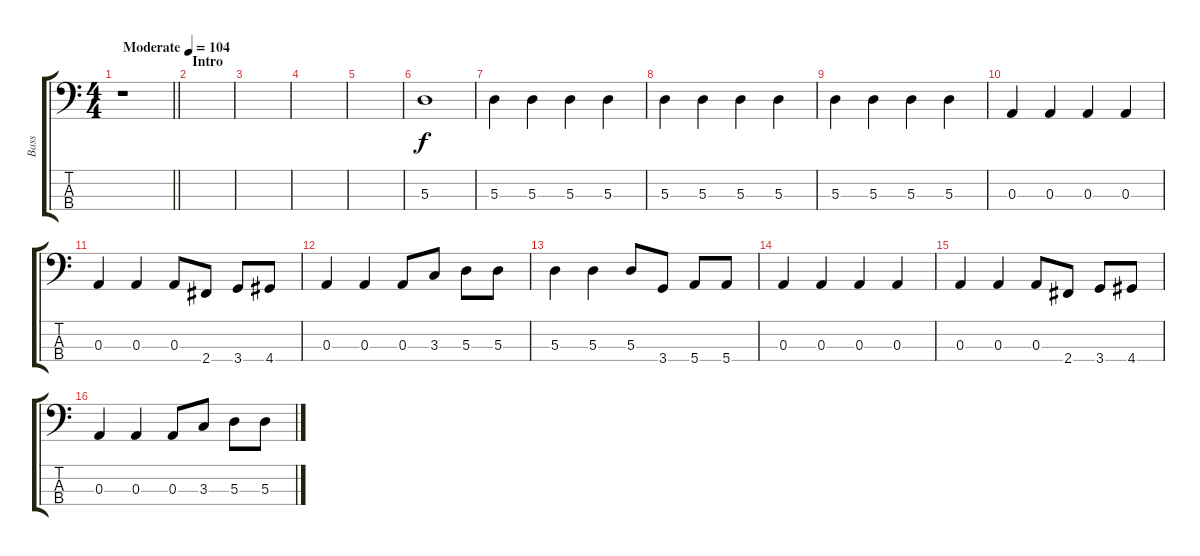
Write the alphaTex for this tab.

\track ("Bass" "Bass") {instrument electricbassfinger}
\staff {score tabs}
\tuning (G2 D2 A1 E1) {hide}
\ts (4 4)
\tempo (104 "Moderate")
\clef f4
\barLineRight lightlight
\ks c
r.1{dy f instrument electricbassfinger} |
\section ("" "Intro ")
|
|
|
|
5.3.1 |
5.3.4 5.3.4 5.3.4 5.3.4 |
5.3.4 5.3.4 5.3.4 5.3.4 |
5.3.4 5.3.4 5.3.4 5.3.4 |
0.3.4 0.3.4 0.3.4 0.3.4 |
0.3.4 0.3.4 0.3.8 2.4.8 3.4.8 4.4.8 |
0.3.4 0.3.4 0.3.8 3.3.8 5.3.8 5.3.8 |
5.3.4 5.3.4 5.3.8 3.4.8 5.4.8 5.4.8 |
0.3.4 0.3.4 0.3.4 0.3.4 |
0.3.4 0.3.4 0.3.8 2.4.8 3.4.8 4.4.8 |
0.3.4 0.3.4 0.3.8 3.3.8 5.3.8 5.3.8
